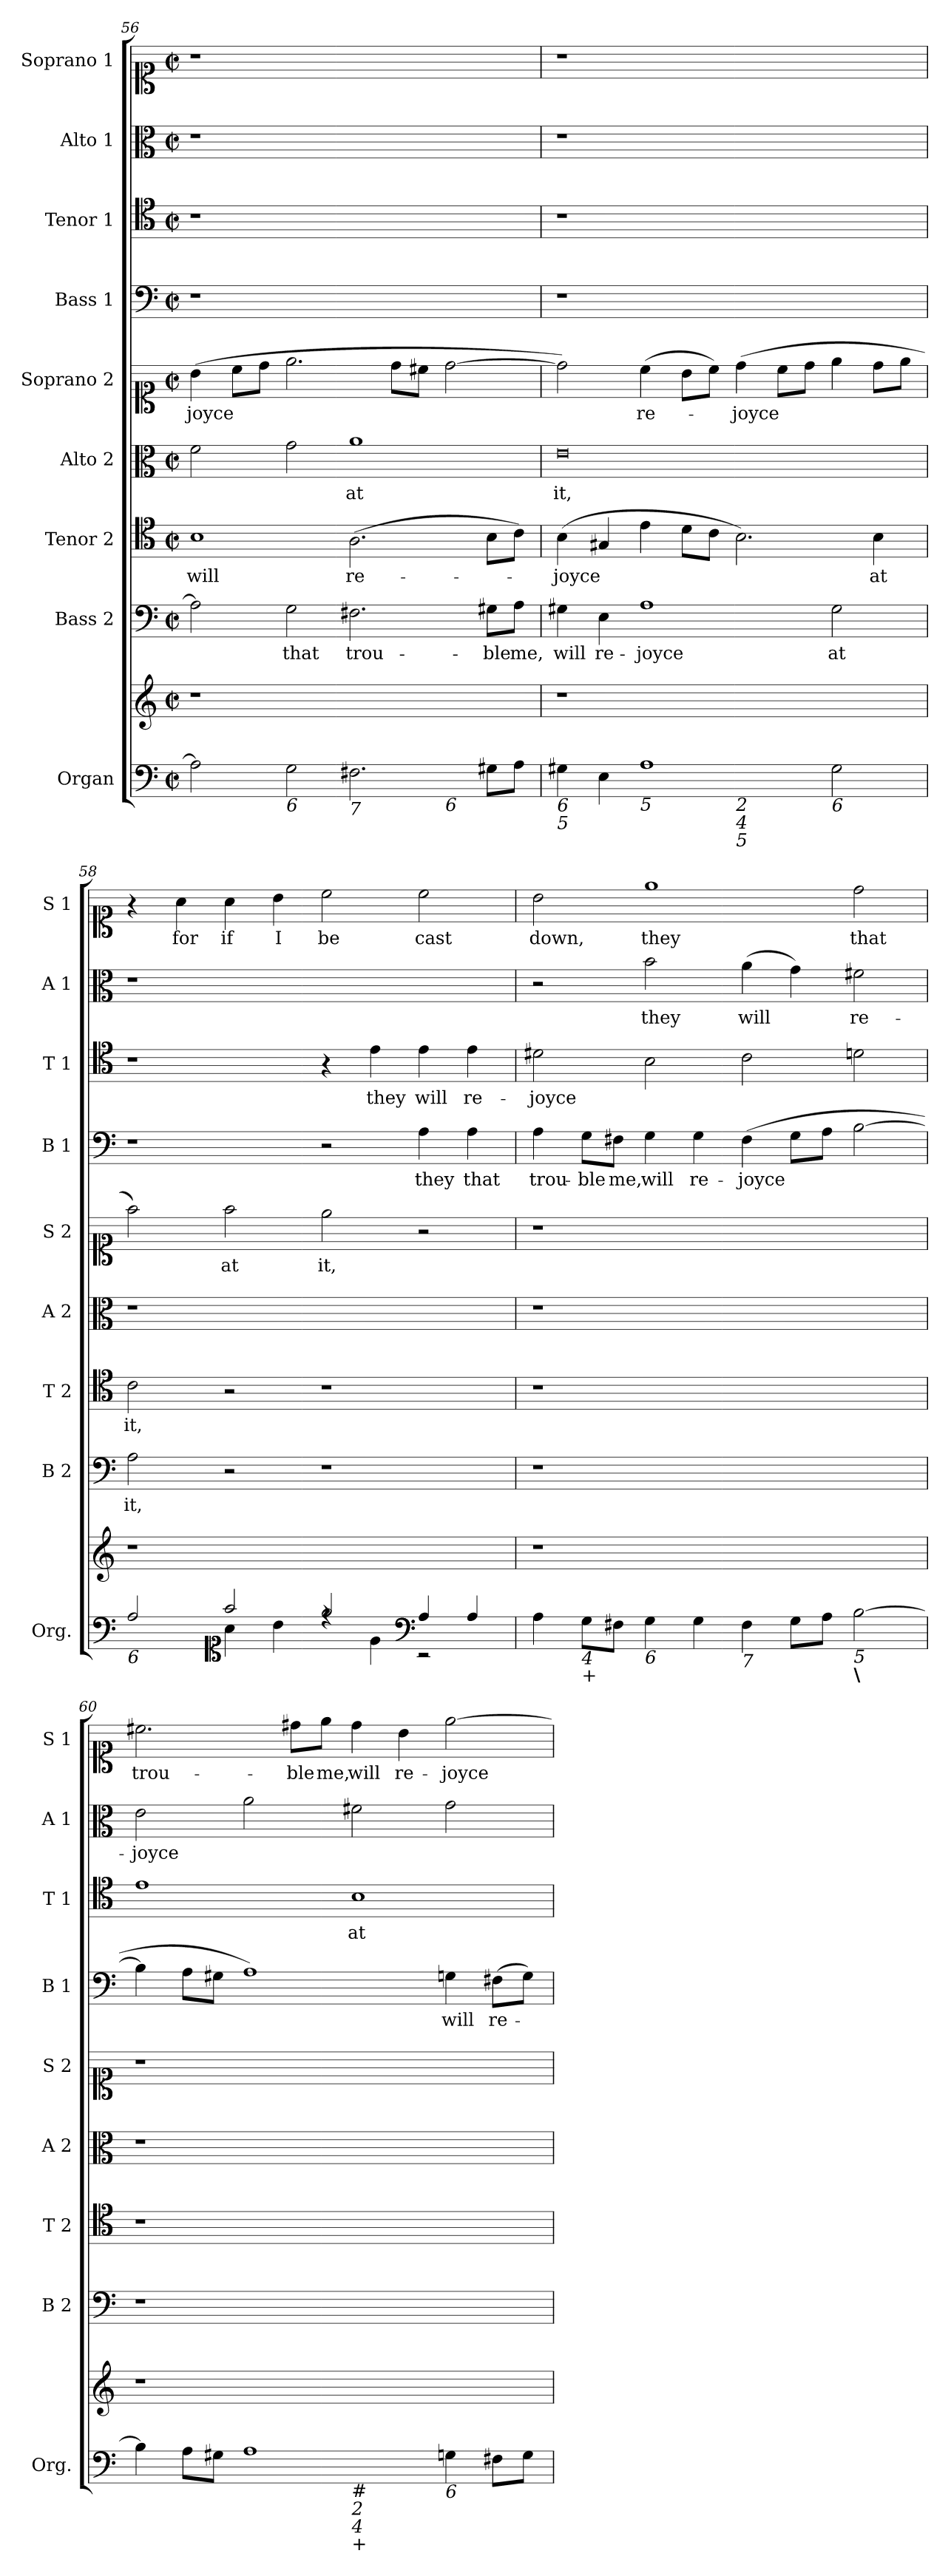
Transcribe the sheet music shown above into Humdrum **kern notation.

**kern	**kern	**kern	**text	**kern	**text	**kern	**text	**kern	**text	**kern	**text	**kern	**text	**kern	**text	**kern	**text
*part9	*part9	*part8	*part8	*part7	*part7	*part6	*part6	*part5	*part5	*part4	*part4	*part3	*part3	*part2	*part2	*part1	*part1
*staff10	*staff9	*staff8	*staff8	*staff7	*staff7	*staff6	*staff6	*staff5	*staff5	*staff4	*staff4	*staff3	*staff3	*staff2	*staff2	*staff1	*staff1
*I"Organ	*	*I"Bass 2	*	*I"Tenor 2	*	*I"Alto 2	*	*I"Soprano 2	*	*I"Bass 1	*	*I"Tenor 1	*	*I"Alto 1	*	*I"Soprano 1	*
*I'Org.	*	*I'B 2	*	*I'T 2	*	*I'A 2	*	*I'S 2	*	*I'B 1	*	*I'T 1	*	*I'A 1	*	*I'S 1	*
*clefF4	*clefG2	*clefF4	*	*clefC4	*	*clefC3	*	*clefC1	*	*clefF4	*	*clefC4	*	*clefC3	*	*clefC1	*
*k[]	*k[]	*k[]	*	*k[]	*	*k[]	*	*k[]	*	*k[]	*	*k[]	*	*k[]	*	*k[]	*
*a:	*a:	*a:	*	*a:	*	*a:	*	*a:	*	*a:	*	*a:	*	*a:	*	*a:	*
*M2/2	*M2/2	*M2/2	*	*M2/2	*	*M2/2	*	*M2/2	*	*M2/2	*	*M2/2	*	*M2/2	*	*M2/2	*
*met(c|)	*met(c|)	*met(c|)	*	*met(c|)	*	*met(c|)	*	*met(c|)	*	*met(c|)	*	*met(c|)	*	*met(c|)	*	*met(c|)	*
=56	=56	=56	=56	=56	=56	=56	=56	=56	=56	=56	=56	=56	=56	=56	=56	=56	=56
!LO:TX:b:i:t=2	!	!	!	!	!	!	!	!	!	!	!	!	!	!	!	!	!
!	!	!	!	!	!LO:LY:b	!	!	!	!LO:LY:b	!	!	!	!	!	!	!	!
*^	*	*	*	*	*	*	*	*	*	*	*	*	*	*	*	*	*
2A\]	1.ryy	1r	2A\]	.	1B	will	2f\	.	(>4b\	-joyce	1r	.	1r	.	1r	.	1r	.
.	.	.	.	.	.	.	.	.	8cc\L	.	.	.	.	.	.	.	.	.
.	.	.	.	.	.	.	.	.	8dd\J	.	.	.	.	.	.	.	.	.
!LO:TX:b:i:t=6	!	!	!	!	!	!	!	!	!	!	!	!	!	!	!	!	!	!
!	!	!	!	!LO:LY:b	!	!	!	!	!	!	!	!	!	!	!	!	!	!
2G\	.	.	2G\	that	.	.	2g\	.	2.ee\	.	.	.	.	.	.	.	.	.
!LO:TX:b:i:t=7	!	!	!	!	!	!	!	!	!	!	!	!	!	!	!	!	!	!
!	!	!	!	!LO:LY:b	!	!LO:LY:b	!	!LO:LY:b	!	!	!	!	!	!	!	!	!	!
2.F#X\	.	1ryy	2.F#X\	trou-	(>2.A\	re-	1a	at	.	.	1ryy	.	1ryy	.	1ryy	.	1ryy	.
.	.	.	.	.	.	.	.	.	8dd\L	.	.	.	.	.	.	.	.	.
.	.	.	.	.	.	.	.	.	8cc#X\J	.	.	.	.	.	.	.	.	.
!	!LO:TX:b:i:t=6	!	!	!	!	!	!	!	!	!	!	!	!	!	!	!	!	!
.	2ryy	.	.	.	.	.	.	.	[2dd\	.	.	.	.	.	.	.	.	.
!	!	!	!	!LO:LY:b	!	!	!	!	!	!	!	!	!	!	!	!	!	!
8G#X\L	.	.	8G#X\L	-ble	8B\L	.	.	.	.	.	.	.	.	.	.	.	.	.
!	!	!	!	!LO:LY:b	!	!	!	!	!	!	!	!	!	!	!	!	!	!
8A\J	.	.	8A\J	me,	8c\J)	.	.	.	.	.	.	.	.	.	.	.	.	.
=57	=57	=57	=57	=57	=57	=57	=57	=57	=57	=57	=57	=57	=57	=57	=57	=57	=57	=57
!LO:TX:b:i:t=6	!	!	!	!	!	!	!	!	!	!	!	!	!	!	!	!	!	!
!LO:TX:b:i:t=5	!	!	!	!	!	!	!	!	!	!	!	!	!	!	!	!	!	!
!	!	!	!	!LO:LY:b	!	!LO:LY:b	!	!LO:LY:b	!	!	!	!	!	!	!	!	!	!
4G#X\	1ryy	1r	4G#X\	will	(>4B\	-joyce	0e	it,	2dd\])	.	1r	.	1r	.	1r	.	1r	.
!	!	!	!	!LO:LY:b	!	!	!	!	!	!	!	!	!	!	!	!	!	!
4E\	.	.	4E\	re-	4G#X/	.	.	.	.	.	.	.	.	.	.	.	.	.
!LO:TX:b:i:t=5	!	!	!	!	!	!	!	!	!	!	!	!	!	!	!	!	!	!
!	!	!	!	!LO:LY:b	!	!	!	!	!	!LO:LY:b	!	!	!	!	!	!	!	!
1A	.	.	1A	-joyce	4e\	.	.	.	(>4cc\	re-	.	.	.	.	.	.	.	.
.	.	.	.	.	8d\L	.	.	.	8b\L	.	.	.	.	.	.	.	.	.
.	.	.	.	.	8c\J	.	.	.	8cc\J)	.	.	.	.	.	.	.	.	.
!	!LO:TX:b:i:t=2	!	!	!	!	!	!	!	!	!	!	!	!	!	!	!	!	!
!	!LO:TX:b:i:t=4	!	!	!	!	!	!	!	!	!	!	!	!	!	!	!	!	!
!	!LO:TX:b:i:t=5	!	!	!	!	!	!	!	!	!	!	!	!	!	!	!	!	!
!	!	!	!	!	!	!	!	!	!	!LO:LY:b	!	!	!	!	!	!	!	!
.	1ryy	1ryy	.	.	2.B\)	.	.	.	(>4dd\	-joyce	1ryy	.	1ryy	.	1ryy	.	1ryy	.
.	.	.	.	.	.	.	.	.	8cc\L	.	.	.	.	.	.	.	.	.
.	.	.	.	.	.	.	.	.	8dd\J	.	.	.	.	.	.	.	.	.
!LO:TX:b:i:t=6	!	!	!	!	!	!	!	!	!	!	!	!	!	!	!	!	!	!
!	!	!	!	!LO:LY:b	!	!	!	!	!	!	!	!	!	!	!	!	!	!
2G#\	.	.	2G#\	at	.	.	.	.	4ee\	.	.	.	.	.	.	.	.	.
!	!	!	!	!	!	!LO:LY:b	!	!	!	!	!	!	!	!	!	!	!	!
.	.	.	.	.	4B\	at	.	.	8dd\L	.	.	.	.	.	.	.	.	.
.	.	.	.	.	.	.	.	.	8ee\J	.	.	.	.	.	.	.	.	.
!!LO:PB:g=z
=58	=58	=58	=58	=58	=58	=58	=58	=58	=58	=58	=58	=58	=58	=58	=58	=58	=58	=58
!LO:TX:b:i:t=6	!	!	!	!	!	!	!	!	!	!	!	!	!	!	!	!	!	!
!	!	!	!	!LO:LY:b	!	!LO:LY:b	!	!	!	!	!	!	!	!	!	!	!	!
2A/	2ryy	1r	2A\	it,	2c\	it,	1r	.	2ff\)	.	1r	.	1r	.	1r	.	4r	.
!	!	!	!	!	!	!	!	!	!	!	!	!	!	!	!	!	!	!LO:LY:b
.	.	.	.	.	.	.	.	.	.	.	.	.	.	.	.	.	4a\	for
*clefC1	*	*	*	*	*	*	*	*	*	*	*	*	*	*	*	*	*	*
!	!	!	!	!	!	!	!	!	!	!LO:LY:b	!	!	!	!	!	!	!	!LO:LY:b
2ff/	4a\	.	2r	.	2r	.	.	.	2ff\	at	.	.	.	.	.	.	4a\	if
!	!	!	!	!	!	!	!	!	!	!	!	!	!	!	!	!	!	!LO:LY:b
.	4b\	.	.	.	.	.	.	.	.	.	.	.	.	.	.	.	4b\	I
!	!	!	!	!	!	!	!	!	!	!LO:LY:b	!	!	!	!	!	!	!	!LO:LY:b
2ee/	4rdd	1ryy	1r	.	1r	.	1ryy	.	2ee\	it,	2r	.	4r	.	1ryy	.	2cc\	be
!	!	!	!	!	!	!	!	!	!	!	!	!	!	!LO:LY:b	!	!	!	!
.	4e\	.	.	.	.	.	.	.	.	.	.	.	4e\	they	.	.	.	.
*clefF4	*	*	*	*	*	*	*	*	*	*	*	*	*	*	*	*	*	*
!	!	!	!	!	!	!	!	!	!	!	!	!LO:LY:b	!	!LO:LY:b	!	!	!	!LO:LY:b
4A/	2rEE	.	.	.	.	.	.	.	2r	.	4A\	they	4e\	will	.	.	2cc\	cast
!	!	!	!	!	!	!	!	!	!	!	!	!LO:LY:b	!	!LO:LY:b	!	!	!	!
4A/	.	.	.	.	.	.	.	.	.	.	4A\	that	4e\	re-	.	.	.	.
*v	*v	*	*	*	*	*	*	*	*	*	*	*	*	*	*	*	*	*
=59	=59	=59	=59	=59	=59	=59	=59	=59	=59	=59	=59	=59	=59	=59	=59	=59	=59
!	!	!	!	!	!	!	!	!	!	!	!LO:LY:b	!	!LO:LY:b	!	!	!	!LO:LY:b
4A\	1r	1r	.	1r	.	1r	.	1r	.	4A\	trou-	2d#X\	-joyce	2r	.	2b\	down,
!LO:TX:b:i:t=4	!	!	!	!	!	!	!	!	!	!	!	!	!	!	!	!	!
!LO:TX:b:i:t=+	!	!	!	!	!	!	!	!	!	!	!	!	!	!	!	!	!
!	!	!	!	!	!	!	!	!	!	!	!LO:LY:b	!	!	!	!	!	!
8G\L	.	.	.	.	.	.	.	.	.	8G\L	-ble	.	.	.	.	.	.
!	!	!	!	!	!	!	!	!	!	!	!LO:LY:b	!	!	!	!	!	!
8F#X\J	.	.	.	.	.	.	.	.	.	8F#X\J	me,	.	.	.	.	.	.
!LO:TX:b:i:t=6	!	!	!	!	!	!	!	!	!	!	!	!	!	!	!	!	!
!	!	!	!	!	!	!	!	!	!	!	!LO:LY:b	!	!	!	!LO:LY:b	!	!LO:LY:b
4G\	.	.	.	.	.	.	.	.	.	4G\	will	2B\	.	2b\	they	1ee	they
!	!	!	!	!	!	!	!	!	!	!	!LO:LY:b	!	!	!	!	!	!
4G\	.	.	.	.	.	.	.	.	.	4G\	re-	.	.	.	.	.	.
!LO:TX:b:i:t=7	!	!	!	!	!	!	!	!	!	!	!	!	!	!	!	!	!
!	!	!	!	!	!	!	!	!	!	!	!LO:LY:b	!	!	!	!LO:LY:b	!	!
4F#\	1ryy	1ryy	.	1ryy	.	1ryy	.	1ryy	.	(>4F#\	-joyce	2c\	.	(>4a\	will	.	.
8G\L	.	.	.	.	.	.	.	.	.	8G\L	.	.	.	4g\)	.	.	.
8A\J	.	.	.	.	.	.	.	.	.	8A\J	.	.	.	.	.	.	.
!LO:TX:b:i:t=5	!	!	!	!	!	!	!	!	!	!	!	!	!	!	!	!	!
!LO:TX:b:B:t=\	!	!	!	!	!	!	!	!	!	!	!	!	!	!	!	!	!
!	!	!	!	!	!	!	!	!	!	!	!	!	!	!	!LO:LY:b	!	!LO:LY:b
[2B\	.	.	.	.	.	.	.	.	.	[2B\	.	2dn\	.	2f#X\	re-	2dd\	that
=60	=60	=60	=60	=60	=60	=60	=60	=60	=60	=60	=60	=60	=60	=60	=60	=60	=60
!LO:TX:b:i:t=2	!	!	!	!	!	!	!	!	!	!	!	!	!	!	!	!	!
!	!	!	!	!	!	!	!	!	!	!	!	!	!	!	!LO:LY:b	!	!LO:LY:b
*^	*	*	*	*	*	*	*	*	*	*	*	*	*	*	*	*	*
4B\]	1ryy	1r	1r	.	1r	.	1r	.	1r	.	4B\]	.	1e	.	2e\	-joyce	2.cc#X\	trou-
8A\L	.	.	.	.	.	.	.	.	.	.	8A\L	.	.	.	.	.	.	.
8G#X\J	.	.	.	.	.	.	.	.	.	.	8G#X\J	.	.	.	.	.	.	.
1A	.	.	.	.	.	.	.	.	.	.	1A)	.	.	.	2a\	.	.	.
!	!	!	!	!	!	!	!	!	!	!	!	!	!	!	!	!	!	!LO:LY:b
.	.	.	.	.	.	.	.	.	.	.	.	.	.	.	.	.	8dd#X\L	-ble
!	!	!	!	!	!	!	!	!	!	!	!	!	!	!	!	!	!	!LO:LY:b
.	.	.	.	.	.	.	.	.	.	.	.	.	.	.	.	.	8ee\J	me,
!	!LO:TX:b:i:t=#	!	!	!	!	!	!	!	!	!	!	!	!	!	!	!	!	!
!	!LO:TX:b:i:t=2	!	!	!	!	!	!	!	!	!	!	!	!	!	!	!	!	!
!	!LO:TX:b:i:t=4	!	!	!	!	!	!	!	!	!	!	!	!	!	!	!	!	!
!	!LO:TX:b:i:t=+	!	!	!	!	!	!	!	!	!	!	!	!	!	!	!	!	!
!	!	!	!	!	!	!	!	!	!	!	!	!	!	!LO:LY:b	!	!	!	!LO:LY:b
.	1ryy	1ryy	1ryy	.	1ryy	.	1ryy	.	1ryy	.	.	.	1B	at	2f#X\	.	4dd#\	will
!	!	!	!	!	!	!	!	!	!	!	!	!	!	!	!	!	!	!LO:LY:b
.	.	.	.	.	.	.	.	.	.	.	.	.	.	.	.	.	4b\	re-
!LO:TX:b:i:t=6	!	!	!	!	!	!	!	!	!	!	!	!	!	!	!	!	!	!
!	!	!	!	!	!	!	!	!	!	!	!	!LO:LY:b	!	!	!	!	!	!LO:LY:b
4Gn\	.	.	.	.	.	.	.	.	.	.	4Gn\	will	.	.	2g\	.	[2ee\	-joyce
!	!	!	!	!	!	!	!	!	!	!	!	!LO:LY:b	!	!	!	!	!	!
8F#X\L	.	.	.	.	.	.	.	.	.	.	(>8F#X\L	re-	.	.	.	.	.	.
8G\J	.	.	.	.	.	.	.	.	.	.	8G\J)	.	.	.	.	.	.	.
*v	*v	*	*	*	*	*	*	*	*	*	*	*	*	*	*	*	*	*
=	=	=	=	=	=	=	=	=	=	=	=	=	=	=	=	=	=
*-	*-	*-	*-	*-	*-	*-	*-	*-	*-	*-	*-	*-	*-	*-	*-	*-	*-
